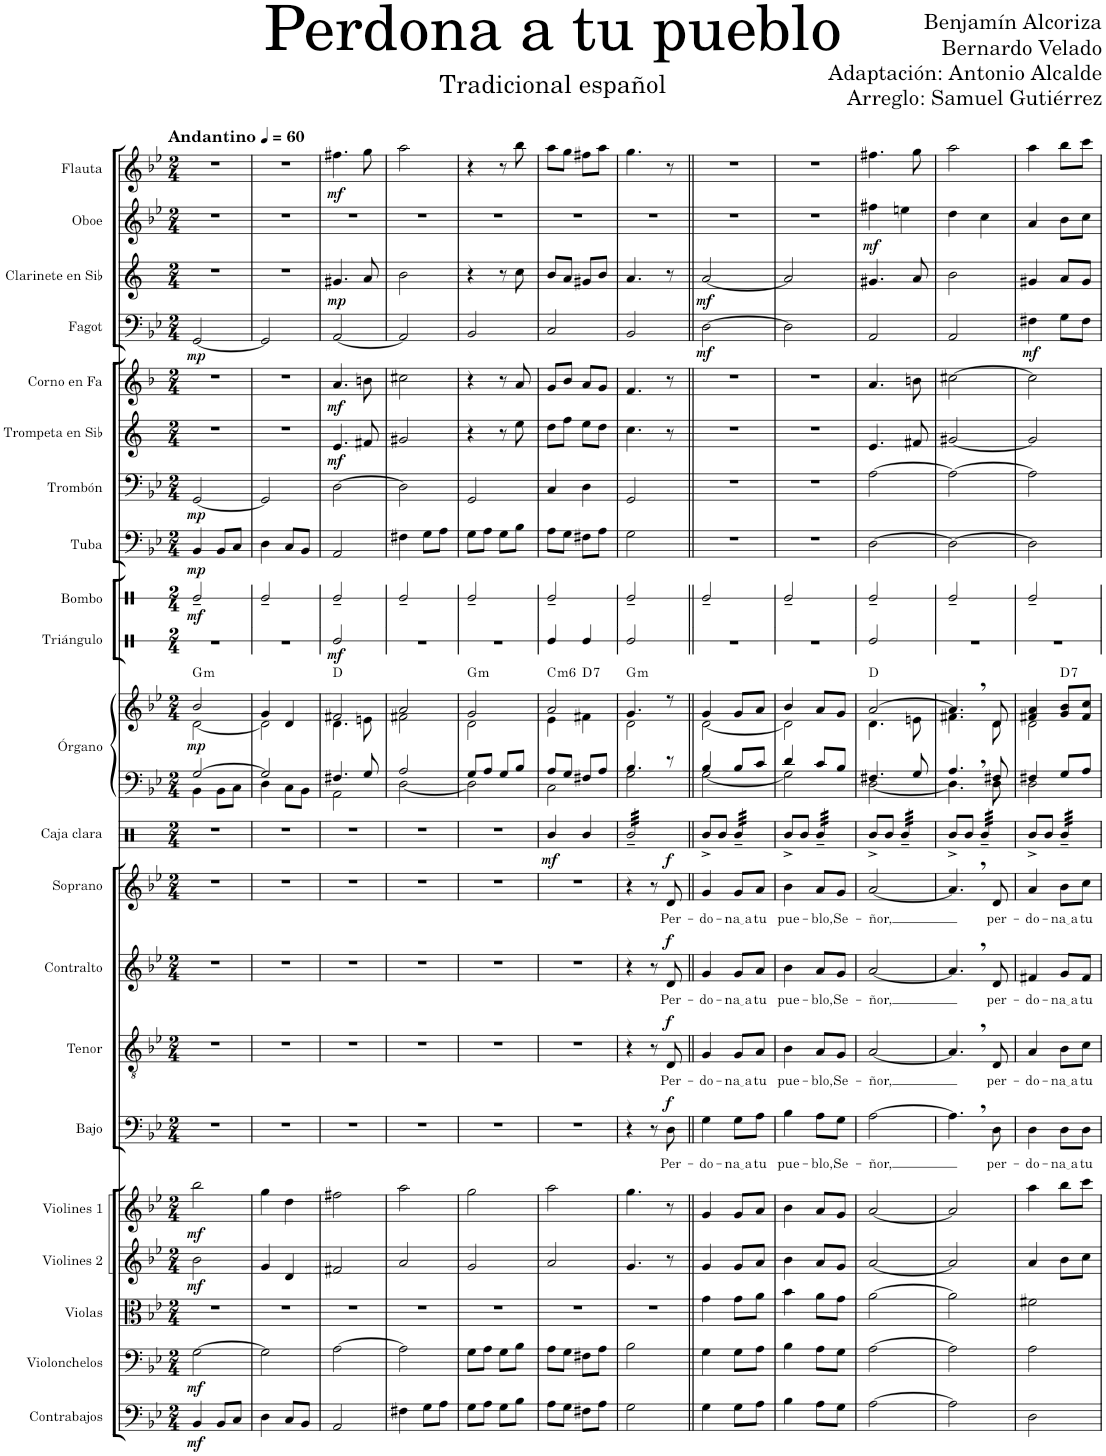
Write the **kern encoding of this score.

**kern	**dynam	**kern	**dynam	**kern	**kern	**dynam	**kern	**dynam	**kern	**text	**dynam	**kern	**text	**dynam	**kern	**text	**dynam	**kern	**text	**dynam	**kern	**dynam	**kern	**kern	**dynam	**harte	**kern	**dynam	**kern	**dynam	**kern	**dynam	**kern	**dynam	**kern	**dynam	**kern	**dynam	**kern	**dynam	**kern	**dynam	**kern	**dynam	**kern	**dynam
*part21	*part21	*part20	*part20	*part19	*part18	*part18	*part17	*part17	*part16	*part16	*part16	*part15	*part15	*part15	*part14	*part14	*part14	*part13	*part13	*part13	*part12	*part12	*part11	*part11	*part11	*part11	*part10	*part10	*part9	*part9	*part8	*part8	*part7	*part7	*part6	*part6	*part5	*part5	*part4	*part4	*part3	*part3	*part2	*part2	*part1	*part1
*staff22	*staff22	*staff21	*staff21	*staff20	*staff19	*staff19	*staff18	*staff18	*staff17	*staff17	*staff17	*staff16	*staff16	*staff16	*staff15	*staff15	*staff15	*staff14	*staff14	*staff14	*staff13	*staff13	*staff12	*staff11	*staff11/12	*	*staff10	*staff10	*staff9	*staff9	*staff8	*staff8	*staff7	*staff7	*staff6	*staff6	*staff5	*staff5	*staff4	*staff4	*staff3	*staff3	*staff2	*staff2	*staff1	*staff1
*I"Contrabajos	*	*I"Violonchelos	*	*I"Violas	*I"Violines 2	*	*I"Violines 1	*	*I"Bajo	*	*	*I"Tenor	*	*	*I"Contralto	*	*	*I"Soprano	*	*	*I"Caja clara	*	*I"Órgano	*	*	*	*I"Triángulo	*	*I"Bombo	*	*I"Tuba	*	*I"Trombón	*	*I"Trompeta en Sib	*	*I"Corno en Fa	*	*I"Fagot	*	*I"Clarinete en Sib	*	*I"Oboe	*	*I"Flauta	*
*I'Cbs.	*	*I'Vcs.	*	*I'Vlas.	*I'Vlns. 2	*	*I'Vlns. 1	*	*I'B.	*	*	*I'T.	*	*	*I'C.	*	*	*I'S.	*	*	*I'Caj.	*	*	*	*	*	*	*	*I'Bmb.	*	*I'Tba.	*	*I'Tbn.	*	*I'Tpt. en Sib	*	*I'Cor. en Fa	*	*I'Fg.	*	*I'Cl. en Sib	*	*I'Ob.	*	*I'Fl.	*
*	*	*	*	*	*	*	*	*	*	*	*	*	*	*	*	*	*	*	*	*	*	*	*	*	*	*	*stria1	*	*stria1	*	*	*	*	*	*	*	*	*	*	*	*	*	*	*	*	*
*clefF4	*	*clefF4	*	*clefC3	*clefG2	*	*clefG2	*	*clefF4	*	*	*clefGv2	*	*	*clefG2	*	*	*clefG2	*	*	*clefX	*	*clefF4	*clefG2	*	*	*clefX	*	*clefX	*	*clefF4	*	*clefF4	*	*clefG2	*	*clefG2	*	*clefF4	*	*clefG2	*	*clefG2	*	*clefG2	*
*Trd7c12	*	*	*	*	*	*	*	*	*	*	*	*	*	*	*	*	*	*	*	*	*	*	*	*	*	*	*	*	*	*	*	*	*	*	*Trd1c2	*	*Trd4c7	*	*	*	*Trd1c2	*	*	*	*	*
*k[b-e-]	*	*k[b-e-]	*	*k[b-e-]	*k[b-e-]	*	*k[b-e-]	*	*k[b-e-]	*	*	*k[b-e-]	*	*	*k[b-e-]	*	*	*k[b-e-]	*	*	*k[]	*	*k[b-e-]	*k[b-e-]	*	*	*k[]	*	*k[]	*	*k[b-e-]	*	*k[b-e-]	*	*k[]	*	*k[b-]	*	*k[b-e-]	*	*k[]	*	*k[b-e-]	*	*k[b-e-]	*
*M2/4	*	*M2/4	*	*M2/4	*M2/4	*	*M2/4	*	*M2/4	*	*	*M2/4	*	*	*M2/4	*	*	*M2/4	*	*	*M2/4	*	*M2/4	*M2/4	*	*	*M2/4	*	*M2/4	*	*M2/4	*	*M2/4	*	*M2/4	*	*M2/4	*	*M2/4	*	*M2/4	*	*M2/4	*	*M2/4	*
*MM60	*	*MM60	*	*MM60	*MM60	*	*MM60	*	*MM60	*	*	*MM60	*	*	*MM60	*	*	*MM60	*	*	*MM60	*	*MM60	*MM60	*	*	*MM60	*	*MM60	*	*MM60	*	*MM60	*	*MM60	*	*MM60	*	*MM60	*	*MM60	*	*MM60	*	*MM60	*
=1	=1	=1	=1	=1	=1	=1	=1	=1	=1	=1	=1	=1	=1	=1	=1	=1	=1	=1	=1	=1	=1	=1	=1	=1	=1	=1	=1	=1	=1	=1	=1	=1	=1	=1	=1	=1	=1	=1	=1	=1	=1	=1	=1	=1	=1	=1
*	*	*	*	*	*	*	*	*	*	*	*	*	*	*	*	*	*	*	*	*	*	*	*^	*^	*	*	*	*	*	*	*	*	*	*	*	*	*	*	*	*	*	*	*	*	*	*
!	!	!	!	!	!	!	!	!	!	!	!	!	!	!	!	!	!	!	!	!	!	!	!	!	!	!	!	!	!	!	!	!	!	!	!	!	!	!	!	!	!	!	!	!	!	!	!LO:TX:a:B:t=Andantino	!
!	!LO:DY:b	!	!LO:DY:b	!	!	!LO:DY:b	!	!LO:DY:b	!	!	!	!	!	!	!	!	!	!	!	!	!	!	!	!	!	!	!LO:DY:b	!LO:H:kt=m	!	!	!	!LO:DY:b	!	!LO:DY:b	!	!LO:DY:b	!	!	!	!	!	!LO:DY:b	!	!	!	!	!	!
4BB-/	mf	[2G\	mf	2r	2b-\	mf	2bb-\	mf	2r	.	.	2r	.	.	2r	.	.	2r	.	.	2r	.	[2G/	4BB-\	2b-/	[2d\	mp	G:min	2r	.	2Re~/	mf	4BB-/	mp	[2GG/	mp	2r	.	2r	.	[2GG/	mp	2r	.	2r	.	2r	.
8BB-/L	.	.	.	.	.	.	.	.	.	.	.	.	.	.	.	.	.	.	.	.	.	.	.	8BB-\L	.	.	.	.	.	.	.	.	8BB-/L	.	.	.	.	.	.	.	.	.	.	.	.	.	.	.
8C/J	.	.	.	.	.	.	.	.	.	.	.	.	.	.	.	.	.	.	.	.	.	.	.	8C\J	.	.	.	.	.	.	.	.	8C/J	.	.	.	.	.	.	.	.	.	.	.	.	.	.	.
=2	=2	=2	=2	=2	=2	=2	=2	=2	=2	=2	=2	=2	=2	=2	=2	=2	=2	=2	=2	=2	=2	=2	=2	=2	=2	=2	=2	=2	=2	=2	=2	=2	=2	=2	=2	=2	=2	=2	=2	=2	=2	=2	=2	=2	=2	=2	=2	=2
4D\	.	2G\]	.	2r	4g/	.	4gg\	.	2r	.	.	2r	.	.	2r	.	.	2r	.	.	2r	.	2G/]	4D\	4g/	2d\]	.	.	2r	.	2Re~/	.	4D\	.	2GG/]	.	2r	.	2r	.	2GG/]	.	2r	.	2r	.	2r	.
8C/L	.	.	.	.	4d/	.	4dd\	.	.	.	.	.	.	.	.	.	.	.	.	.	.	.	.	8C\L	4d/	.	.	.	.	.	.	.	8C/L	.	.	.	.	.	.	.	.	.	.	.	.	.	.	.
8BB-/J	.	.	.	.	.	.	.	.	.	.	.	.	.	.	.	.	.	.	.	.	.	.	.	8BB-\J	.	.	.	.	.	.	.	.	8BB-/J	.	.	.	.	.	.	.	.	.	.	.	.	.	.	.
=3	=3	=3	=3	=3	=3	=3	=3	=3	=3	=3	=3	=3	=3	=3	=3	=3	=3	=3	=3	=3	=3	=3	=3	=3	=3	=3	=3	=3	=3	=3	=3	=3	=3	=3	=3	=3	=3	=3	=3	=3	=3	=3	=3	=3	=3	=3	=3	=3
!	!	!	!	!	!	!	!	!	!	!	!	!	!	!	!	!	!	!	!	!	!	!	!	!	!	!	!	!	!	!LO:DY:b	!	!	!	!	!	!	!	!LO:DY:b	!	!LO:DY:b	!	!	!	!LO:DY:b	!	!	!	!LO:DY:b
2AA/	.	[2A\	.	2r	2f#X/	.	2ff#X\	.	2r	.	.	2r	.	.	2r	.	.	2r	.	.	2r	.	4.F#X/	2AA\	2f#X/	4.d\	.	D:maj	2Re/	mf	2Re~/	.	2AA/	.	[2D\	.	4.e/	mf	4.a/	mf	[2AA/	.	4.g#X/	mp	2r	.	4.ff#X\	mf
.	.	.	.	.	.	.	.	.	.	.	.	.	.	.	.	.	.	.	.	.	.	.	8G/	.	.	8en\	.	.	.	.	.	.	.	.	.	.	8f#X/	.	8bn\	.	.	.	8a/	.	.	.	8gg\	.
=4	=4	=4	=4	=4	=4	=4	=4	=4	=4	=4	=4	=4	=4	=4	=4	=4	=4	=4	=4	=4	=4	=4	=4	=4	=4	=4	=4	=4	=4	=4	=4	=4	=4	=4	=4	=4	=4	=4	=4	=4	=4	=4	=4	=4	=4	=4	=4	=4
4F#X\	.	2A\]	.	2r	2a/	.	2aa\	.	2r	.	.	2r	.	.	2r	.	.	2r	.	.	2r	.	2A/	[2D\	2a/	2f#X\	.	.	2r	.	2Re~/	.	4F#X\	.	2D\]	.	2g#X/	.	2cc#X\	.	2AA/]	.	2b\	.	2r	.	2aa\	.
8G\L	.	.	.	.	.	.	.	.	.	.	.	.	.	.	.	.	.	.	.	.	.	.	.	.	.	.	.	.	.	.	.	.	8G\L	.	.	.	.	.	.	.	.	.	.	.	.	.	.	.
8A\J	.	.	.	.	.	.	.	.	.	.	.	.	.	.	.	.	.	.	.	.	.	.	.	.	.	.	.	.	.	.	.	.	8A\J	.	.	.	.	.	.	.	.	.	.	.	.	.	.	.
=5	=5	=5	=5	=5	=5	=5	=5	=5	=5	=5	=5	=5	=5	=5	=5	=5	=5	=5	=5	=5	=5	=5	=5	=5	=5	=5	=5	=5	=5	=5	=5	=5	=5	=5	=5	=5	=5	=5	=5	=5	=5	=5	=5	=5	=5	=5	=5	=5
!	!	!	!	!	!	!	!	!	!	!	!	!	!	!	!	!	!	!	!	!	!	!	!	!	!	!	!	!LO:H:kt=m	!	!	!	!	!	!	!	!	!	!	!	!	!	!	!	!	!	!	!	!
8G\L	.	8G\L	.	2r	2g/	.	2gg\	.	2r	.	.	2r	.	.	2r	.	.	2r	.	.	2r	.	8G/L	2D\]	2g/	2d\	.	G:min	2r	.	2Re~/	.	8G\L	.	2GG/	.	4r	.	4r	.	2BB-/	.	4r	.	2r	.	4r	.
8A\J	.	8A\J	.	.	.	.	.	.	.	.	.	.	.	.	.	.	.	.	.	.	.	.	8A/J	.	.	.	.	.	.	.	.	.	8A\J	.	.	.	.	.	.	.	.	.	.	.	.	.	.	.
8G\L	.	8G\L	.	.	.	.	.	.	.	.	.	.	.	.	.	.	.	.	.	.	.	.	8G/L	.	.	.	.	.	.	.	.	.	8G\L	.	.	.	8r	.	8r	.	.	.	8r	.	.	.	8r	.
8B-\J	.	8B-\J	.	.	.	.	.	.	.	.	.	.	.	.	.	.	.	.	.	.	.	.	8B-/J	.	.	.	.	.	.	.	.	.	8B-\J	.	.	.	8ee\	.	8a/	.	.	.	8cc\	.	.	.	8bb-\	.
=6	=6	=6	=6	=6	=6	=6	=6	=6	=6	=6	=6	=6	=6	=6	=6	=6	=6	=6	=6	=6	=6	=6	=6	=6	=6	=6	=6	=6	=6	=6	=6	=6	=6	=6	=6	=6	=6	=6	=6	=6	=6	=6	=6	=6	=6	=6	=6	=6
!	!	!	!	!	!	!	!	!	!	!	!	!	!	!	!	!	!	!	!	!	!	!LO:DY:b	!	!	!	!	!	!LO:H:kt=m6	!	!	!	!	!	!	!	!	!	!	!	!	!	!	!	!	!	!	!	!
8A\L	.	8A\L	.	2r	2a/	.	2aa\	.	2r	.	.	2r	.	.	2r	.	.	2r	.	.	4R/	mf	8A/L	2C\	2a/	4e-\	.	C:min6	4Re/	.	2Re~/	.	8A\L	.	4C/	.	8dd\L	.	8g/L	.	2C/	.	8b/L	.	2r	.	8aa\L	.
8G\J	.	8G\J	.	.	.	.	.	.	.	.	.	.	.	.	.	.	.	.	.	.	.	.	8G/J	.	.	.	.	.	.	.	.	.	8G\J	.	.	.	8ff\J	.	8b-/J	.	.	.	8a/J	.	.	.	8gg\J	.
!	!	!	!	!	!	!	!	!	!	!	!	!	!	!	!	!	!	!	!	!	!	!	!	!	!	!	!	!LO:H:kt=7	!	!	!	!	!	!	!	!	!	!	!	!	!	!	!	!	!	!	!	!
8F#X\L	.	8F#X\L	.	.	.	.	.	.	.	.	.	.	.	.	.	.	.	.	.	.	4R/	.	8F#X/L	.	.	4f#X\	.	D:7	4Re/	.	.	.	8F#X\L	.	4D\	.	8ee\L	.	8a/L	.	.	.	8g#X/L	.	.	.	8ff#X\L	.
8A\J	.	8A\J	.	.	.	.	.	.	.	.	.	.	.	.	.	.	.	.	.	.	.	.	8A/J	.	.	.	.	.	.	.	.	.	8A\J	.	.	.	8dd\J	.	8g/J	.	.	.	8b/J	.	.	.	8aa\J	.
=7	=7	=7	=7	=7	=7	=7	=7	=7	=7	=7	=7	=7	=7	=7	=7	=7	=7	=7	=7	=7	=7	=7	=7	=7	=7	=7	=7	=7	=7	=7	=7	=7	=7	=7	=7	=7	=7	=7	=7	=7	=7	=7	=7	=7	=7	=7	=7	=7
!	!	!	!	!	!	!	!	!	!	!	!	!	!	!	!	!	!	!	!	!	!	!	!	!	!	!	!	!LO:H:kt=m	!	!	!	!	!	!	!	!	!	!	!	!	!	!	!	!	!	!	!	!
*	*	*	*	*	*	*	*	*	*	*	*	*	*	*	*	*	*	*	*	*	*tremolo	*	*	*	*	*	*	*	*	*	*	*	*	*	*	*	*	*	*	*	*	*	*	*	*	*	*	*
2G\	.	2B-\	.	2r	4.g/	.	4.gg\	.	4r	.	.	4r	.	.	4r	.	.	4r	.	.	32R~/LLL	.	4.B-/	2G\	4.g/	2d\	.	G:min	2Re/	.	2Re~/	.	2G\	.	2GG/	.	4.cc\	.	4.f/	.	2BB-/	.	4.a/	.	2r	.	4.gg\	.
.	.	.	.	.	.	.	.	.	.	.	.	.	.	.	.	.	.	.	.	.	32R~/	.	.	.	.	.	.	.	.	.	.	.	.	.	.	.	.	.	.	.	.	.	.	.	.	.	.	.
.	.	.	.	.	.	.	.	.	.	.	.	.	.	.	.	.	.	.	.	.	32R~/	.	.	.	.	.	.	.	.	.	.	.	.	.	.	.	.	.	.	.	.	.	.	.	.	.	.	.
.	.	.	.	.	.	.	.	.	.	.	.	.	.	.	.	.	.	.	.	.	32R~/	.	.	.	.	.	.	.	.	.	.	.	.	.	.	.	.	.	.	.	.	.	.	.	.	.	.	.
.	.	.	.	.	.	.	.	.	.	.	.	.	.	.	.	.	.	.	.	.	32R~/	.	.	.	.	.	.	.	.	.	.	.	.	.	.	.	.	.	.	.	.	.	.	.	.	.	.	.
.	.	.	.	.	.	.	.	.	.	.	.	.	.	.	.	.	.	.	.	.	32R~/	.	.	.	.	.	.	.	.	.	.	.	.	.	.	.	.	.	.	.	.	.	.	.	.	.	.	.
.	.	.	.	.	.	.	.	.	.	.	.	.	.	.	.	.	.	.	.	.	32R~/	.	.	.	.	.	.	.	.	.	.	.	.	.	.	.	.	.	.	.	.	.	.	.	.	.	.	.
.	.	.	.	.	.	.	.	.	.	.	.	.	.	.	.	.	.	.	.	.	32R~/	.	.	.	.	.	.	.	.	.	.	.	.	.	.	.	.	.	.	.	.	.	.	.	.	.	.	.
.	.	.	.	.	.	.	.	.	8r	.	.	8r	.	.	8r	.	.	8r	.	.	32R~/	.	.	.	.	.	.	.	.	.	.	.	.	.	.	.	.	.	.	.	.	.	.	.	.	.	.	.
.	.	.	.	.	.	.	.	.	.	.	.	.	.	.	.	.	.	.	.	.	32R~/	.	.	.	.	.	.	.	.	.	.	.	.	.	.	.	.	.	.	.	.	.	.	.	.	.	.	.
.	.	.	.	.	.	.	.	.	.	.	.	.	.	.	.	.	.	.	.	.	32R~/	.	.	.	.	.	.	.	.	.	.	.	.	.	.	.	.	.	.	.	.	.	.	.	.	.	.	.
.	.	.	.	.	.	.	.	.	.	.	.	.	.	.	.	.	.	.	.	.	32R~/	.	.	.	.	.	.	.	.	.	.	.	.	.	.	.	.	.	.	.	.	.	.	.	.	.	.	.
!	!	!	!	!	!	!	!	!	!	!LO:LY:b	!LO:DY:a	!	!LO:LY:b	!LO:DY:a	!	!LO:LY:b	!LO:DY:a	!	!LO:LY:b	!LO:DY:a	!	!	!	!	!	!	!	!	!	!	!	!	!	!	!	!	!	!	!	!	!	!	!	!	!	!	!	!
.	.	.	.	.	8r	.	8r	.	8D\	Per-	f	8D/	Per-	f	8d/	Per-	f	8d/	Per-	f	32R~/	.	8r	.	8r	.	.	.	.	.	.	.	.	.	.	.	8r	.	8r	.	.	.	8r	.	.	.	8r	.
.	.	.	.	.	.	.	.	.	.	.	.	.	.	.	.	.	.	.	.	.	32R~/	.	.	.	.	.	.	.	.	.	.	.	.	.	.	.	.	.	.	.	.	.	.	.	.	.	.	.
.	.	.	.	.	.	.	.	.	.	.	.	.	.	.	.	.	.	.	.	.	32R~/	.	.	.	.	.	.	.	.	.	.	.	.	.	.	.	.	.	.	.	.	.	.	.	.	.	.	.
.	.	.	.	.	.	.	.	.	.	.	.	.	.	.	.	.	.	.	.	.	32R~/JJJ	.	.	.	.	.	.	.	.	.	.	.	.	.	.	.	.	.	.	.	.	.	.	.	.	.	.	.
=8||	=8||	=8||	=8||	=8||	=8||	=8||	=8||	=8||	=8||	=8||	=8||	=8||	=8||	=8||	=8||	=8||	=8||	=8||	=8||	=8||	=8||	=8||	=8||	=8||	=8||	=8||	=8||	=8||	=8||	=8||	=8||	=8||	=8||	=8||	=8||	=8||	=8||	=8||	=8||	=8||	=8||	=8||	=8||	=8||	=8||	=8||	=8||	=8||
!	!	!	!	!	!	!	!	!	!	!LO:LY:b	!	!	!LO:LY:b	!	!	!LO:LY:b	!	!	!LO:LY:b	!	!	!	!	!	!	!	!	!	!	!	!	!	!	!	!	!	!	!	!	!	!	!LO:DY:b	!	!LO:DY:b	!	!	!	!
4G\	.	4G\	.	4g\	4g/	.	4g/	.	4G\	-do-	.	4G/	-do-	.	4g/	-do-	.	4g/	-do-	.	8R^/L	.	4B-/	[2G\	4g/	[2d\	.	.	2r	.	2Re~/	.	2r	.	2r	.	2r	.	2r	.	[2D\	mf	[2a/	mf	2r	.	2r	.
.	.	.	.	.	.	.	.	.	.	.	.	.	.	.	.	.	.	.	.	.	8R/J	.	.	.	.	.	.	.	.	.	.	.	.	.	.	.	.	.	.	.	.	.	.	.	.	.	.	.
!	!	!	!	!	!	!	!	!	!	!LO:LY:b	!	!	!LO:LY:b	!	!	!LO:LY:b	!	!	!LO:LY:b	!	!	!	!	!	!	!	!	!	!	!	!	!	!	!	!	!	!	!	!	!	!	!	!	!	!	!	!	!
8G\L	.	8G\L	.	8g\L	8g/L	.	8g/L	.	8G\L	na a	.	8G/L	na a	.	8g/L	na a	.	8g/L	na a	.	32R~/LLL	.	8B-/L	.	8g/L	.	.	.	.	.	.	.	.	.	.	.	.	.	.	.	.	.	.	.	.	.	.	.
.	.	.	.	.	.	.	.	.	.	.	.	.	.	.	.	.	.	.	.	.	32R~/	.	.	.	.	.	.	.	.	.	.	.	.	.	.	.	.	.	.	.	.	.	.	.	.	.	.	.
.	.	.	.	.	.	.	.	.	.	.	.	.	.	.	.	.	.	.	.	.	32R~/	.	.	.	.	.	.	.	.	.	.	.	.	.	.	.	.	.	.	.	.	.	.	.	.	.	.	.
.	.	.	.	.	.	.	.	.	.	.	.	.	.	.	.	.	.	.	.	.	32R~/	.	.	.	.	.	.	.	.	.	.	.	.	.	.	.	.	.	.	.	.	.	.	.	.	.	.	.
!	!	!	!	!	!	!	!	!	!	!LO:LY:b	!	!	!LO:LY:b	!	!	!LO:LY:b	!	!	!LO:LY:b	!	!	!	!	!	!	!	!	!	!	!	!	!	!	!	!	!	!	!	!	!	!	!	!	!	!	!	!	!
8A\J	.	8A\J	.	8a\J	8a/J	.	8a/J	.	8A\J	tu	.	8A/J	tu	.	8a/J	tu	.	8a/J	tu	.	32R~/	.	8c/J	.	8a/J	.	.	.	.	.	.	.	.	.	.	.	.	.	.	.	.	.	.	.	.	.	.	.
.	.	.	.	.	.	.	.	.	.	.	.	.	.	.	.	.	.	.	.	.	32R~/	.	.	.	.	.	.	.	.	.	.	.	.	.	.	.	.	.	.	.	.	.	.	.	.	.	.	.
.	.	.	.	.	.	.	.	.	.	.	.	.	.	.	.	.	.	.	.	.	32R~/	.	.	.	.	.	.	.	.	.	.	.	.	.	.	.	.	.	.	.	.	.	.	.	.	.	.	.
.	.	.	.	.	.	.	.	.	.	.	.	.	.	.	.	.	.	.	.	.	32R~/JJJ	.	.	.	.	.	.	.	.	.	.	.	.	.	.	.	.	.	.	.	.	.	.	.	.	.	.	.
=9	=9	=9	=9	=9	=9	=9	=9	=9	=9	=9	=9	=9	=9	=9	=9	=9	=9	=9	=9	=9	=9	=9	=9	=9	=9	=9	=9	=9	=9	=9	=9	=9	=9	=9	=9	=9	=9	=9	=9	=9	=9	=9	=9	=9	=9	=9	=9	=9
!	!	!	!	!	!	!	!	!	!	!LO:LY:b	!	!	!LO:LY:b	!	!	!LO:LY:b	!	!	!LO:LY:b	!	!	!	!	!	!	!	!	!	!	!	!	!	!	!	!	!	!	!	!	!	!	!	!	!	!	!	!	!
4B-\	.	4B-\	.	4b-\	4b-\	.	4b-\	.	4B-\	pue-	.	4B-\	pue-	.	4b-\	pue-	.	4b-\	pue-	.	8R^/L	.	4d/	2G\]	4b-/	2d\]	.	.	2r	.	2Re~/	.	2r	.	2r	.	2r	.	2r	.	2D\]	.	2a/]	.	2r	.	2r	.
.	.	.	.	.	.	.	.	.	.	.	.	.	.	.	.	.	.	.	.	.	8R/J	.	.	.	.	.	.	.	.	.	.	.	.	.	.	.	.	.	.	.	.	.	.	.	.	.	.	.
!	!	!	!	!	!	!	!	!	!	!LO:LY:b	!	!	!LO:LY:b	!	!	!LO:LY:b	!	!	!LO:LY:b	!	!	!	!	!	!	!	!	!	!	!	!	!	!	!	!	!	!	!	!	!	!	!	!	!	!	!	!	!
8A\L	.	8A\L	.	8a\L	8a/L	.	8a/L	.	8A\L	-blo,	.	8A/L	-blo,	.	8a/L	-blo,	.	8a/L	-blo,	.	32R~/LLL	.	8c/L	.	8a/L	.	.	.	.	.	.	.	.	.	.	.	.	.	.	.	.	.	.	.	.	.	.	.
.	.	.	.	.	.	.	.	.	.	.	.	.	.	.	.	.	.	.	.	.	32R~/	.	.	.	.	.	.	.	.	.	.	.	.	.	.	.	.	.	.	.	.	.	.	.	.	.	.	.
.	.	.	.	.	.	.	.	.	.	.	.	.	.	.	.	.	.	.	.	.	32R~/	.	.	.	.	.	.	.	.	.	.	.	.	.	.	.	.	.	.	.	.	.	.	.	.	.	.	.
.	.	.	.	.	.	.	.	.	.	.	.	.	.	.	.	.	.	.	.	.	32R~/	.	.	.	.	.	.	.	.	.	.	.	.	.	.	.	.	.	.	.	.	.	.	.	.	.	.	.
!	!	!	!	!	!	!	!	!	!	!LO:LY:b	!	!	!LO:LY:b	!	!	!LO:LY:b	!	!	!LO:LY:b	!	!	!	!	!	!	!	!	!	!	!	!	!	!	!	!	!	!	!	!	!	!	!	!	!	!	!	!	!
8G\J	.	8G\J	.	8g\J	8g/J	.	8g/J	.	8G\J	Se-	.	8G/J	Se-	.	8g/J	Se-	.	8g/J	Se-	.	32R~/	.	8B-/J	.	8g/J	.	.	.	.	.	.	.	.	.	.	.	.	.	.	.	.	.	.	.	.	.	.	.
.	.	.	.	.	.	.	.	.	.	.	.	.	.	.	.	.	.	.	.	.	32R~/	.	.	.	.	.	.	.	.	.	.	.	.	.	.	.	.	.	.	.	.	.	.	.	.	.	.	.
.	.	.	.	.	.	.	.	.	.	.	.	.	.	.	.	.	.	.	.	.	32R~/	.	.	.	.	.	.	.	.	.	.	.	.	.	.	.	.	.	.	.	.	.	.	.	.	.	.	.
.	.	.	.	.	.	.	.	.	.	.	.	.	.	.	.	.	.	.	.	.	32R~/JJJ	.	.	.	.	.	.	.	.	.	.	.	.	.	.	.	.	.	.	.	.	.	.	.	.	.	.	.
=10	=10	=10	=10	=10	=10	=10	=10	=10	=10	=10	=10	=10	=10	=10	=10	=10	=10	=10	=10	=10	=10	=10	=10	=10	=10	=10	=10	=10	=10	=10	=10	=10	=10	=10	=10	=10	=10	=10	=10	=10	=10	=10	=10	=10	=10	=10	=10	=10
!	!	!	!	!	!	!	!	!	!	!LO:LY:b	!	!	!LO:LY:b	!	!	!LO:LY:b	!	!	!LO:LY:b	!	!	!	!	!	!	!	!	!	!	!	!	!	!	!	!	!	!	!	!	!	!	!	!	!	!	!LO:DY:b	!	!
[2A\	.	[2A\	.	[2a\	[2a/	.	[2a/	.	[2A\	-ñor,	.	[2A/	-ñor,	.	[2a/	-ñor,	.	[2a/	-ñor,	.	8R^/L	.	4.F#X/	[2D\	[2a/	4.d\	.	D:maj	2Re/	.	2Re~/	.	[2D\	.	[2A\	.	4.e/	.	4.a/	.	2AA/	.	4.g#X/	.	4ff#X\	mf	4.ff#X\	.
.	.	.	.	.	.	.	.	.	.	.	.	.	.	.	.	.	.	.	.	.	8R/J	.	.	.	.	.	.	.	.	.	.	.	.	.	.	.	.	.	.	.	.	.	.	.	.	.	.	.
.	.	.	.	.	.	.	.	.	.	.	.	.	.	.	.	.	.	.	.	.	32R~/LLL	.	.	.	.	.	.	.	.	.	.	.	.	.	.	.	.	.	.	.	.	.	.	.	4een\	.	.	.
.	.	.	.	.	.	.	.	.	.	.	.	.	.	.	.	.	.	.	.	.	32R~/	.	.	.	.	.	.	.	.	.	.	.	.	.	.	.	.	.	.	.	.	.	.	.	.	.	.	.
.	.	.	.	.	.	.	.	.	.	.	.	.	.	.	.	.	.	.	.	.	32R~/	.	.	.	.	.	.	.	.	.	.	.	.	.	.	.	.	.	.	.	.	.	.	.	.	.	.	.
.	.	.	.	.	.	.	.	.	.	.	.	.	.	.	.	.	.	.	.	.	32R~/	.	.	.	.	.	.	.	.	.	.	.	.	.	.	.	.	.	.	.	.	.	.	.	.	.	.	.
.	.	.	.	.	.	.	.	.	.	.	.	.	.	.	.	.	.	.	.	.	32R~/	.	8G/	.	.	8en\	.	.	.	.	.	.	.	.	.	.	8f#X/	.	8bn\	.	.	.	8a/	.	.	.	8gg\	.
.	.	.	.	.	.	.	.	.	.	.	.	.	.	.	.	.	.	.	.	.	32R~/	.	.	.	.	.	.	.	.	.	.	.	.	.	.	.	.	.	.	.	.	.	.	.	.	.	.	.
.	.	.	.	.	.	.	.	.	.	.	.	.	.	.	.	.	.	.	.	.	32R~/	.	.	.	.	.	.	.	.	.	.	.	.	.	.	.	.	.	.	.	.	.	.	.	.	.	.	.
.	.	.	.	.	.	.	.	.	.	.	.	.	.	.	.	.	.	.	.	.	32R~/JJJ	.	.	.	.	.	.	.	.	.	.	.	.	.	.	.	.	.	.	.	.	.	.	.	.	.	.	.
=11	=11	=11	=11	=11	=11	=11	=11	=11	=11	=11	=11	=11	=11	=11	=11	=11	=11	=11	=11	=11	=11	=11	=11	=11	=11	=11	=11	=11	=11	=11	=11	=11	=11	=11	=11	=11	=11	=11	=11	=11	=11	=11	=11	=11	=11	=11	=11	=11
2A\]	.	2A\]	.	2a\]	2a/]	.	2a/]	.	4.A,\]	.	.	4.A,/]	.	.	4.a,/]	.	.	4.a,/]	.	.	8R^/L	.	4.A,/	4.D\]	4.a,/]	4.f#X\	.	.	2r	.	2Re~/	.	2D\_	.	2A\_	.	[2g#X/	.	[2cc#X\	.	2AA/	.	2b\	.	4dd\	.	2aa\	.
.	.	.	.	.	.	.	.	.	.	.	.	.	.	.	.	.	.	.	.	.	8R/J	.	.	.	.	.	.	.	.	.	.	.	.	.	.	.	.	.	.	.	.	.	.	.	.	.	.	.
.	.	.	.	.	.	.	.	.	.	.	.	.	.	.	.	.	.	.	.	.	32R~/LLL	.	.	.	.	.	.	.	.	.	.	.	.	.	.	.	.	.	.	.	.	.	.	.	4cc\	.	.	.
.	.	.	.	.	.	.	.	.	.	.	.	.	.	.	.	.	.	.	.	.	32R~/	.	.	.	.	.	.	.	.	.	.	.	.	.	.	.	.	.	.	.	.	.	.	.	.	.	.	.
.	.	.	.	.	.	.	.	.	.	.	.	.	.	.	.	.	.	.	.	.	32R~/	.	.	.	.	.	.	.	.	.	.	.	.	.	.	.	.	.	.	.	.	.	.	.	.	.	.	.
.	.	.	.	.	.	.	.	.	.	.	.	.	.	.	.	.	.	.	.	.	32R~/	.	.	.	.	.	.	.	.	.	.	.	.	.	.	.	.	.	.	.	.	.	.	.	.	.	.	.
!	!	!	!	!	!	!	!	!	!	!LO:LY:b	!	!	!LO:LY:b	!	!	!LO:LY:b	!	!	!LO:LY:b	!	!	!	!	!	!	!	!	!	!	!	!	!	!	!	!	!	!	!	!	!	!	!	!	!	!	!	!	!
.	.	.	.	.	.	.	.	.	8D\	per-	.	8D/	per-	.	8d/	per-	.	8d/	per-	.	32R~/	.	8F#X/	8D\	8d/	8d\	.	.	.	.	.	.	.	.	.	.	.	.	.	.	.	.	.	.	.	.	.	.
.	.	.	.	.	.	.	.	.	.	.	.	.	.	.	.	.	.	.	.	.	32R~/	.	.	.	.	.	.	.	.	.	.	.	.	.	.	.	.	.	.	.	.	.	.	.	.	.	.	.
.	.	.	.	.	.	.	.	.	.	.	.	.	.	.	.	.	.	.	.	.	32R~/	.	.	.	.	.	.	.	.	.	.	.	.	.	.	.	.	.	.	.	.	.	.	.	.	.	.	.
.	.	.	.	.	.	.	.	.	.	.	.	.	.	.	.	.	.	.	.	.	32R~/JJJ	.	.	.	.	.	.	.	.	.	.	.	.	.	.	.	.	.	.	.	.	.	.	.	.	.	.	.
=12	=12	=12	=12	=12	=12	=12	=12	=12	=12	=12	=12	=12	=12	=12	=12	=12	=12	=12	=12	=12	=12	=12	=12	=12	=12	=12	=12	=12	=12	=12	=12	=12	=12	=12	=12	=12	=12	=12	=12	=12	=12	=12	=12	=12	=12	=12	=12	=12
!	!	!	!	!	!	!	!	!	!	!LO:LY:b	!	!	!LO:LY:b	!	!	!LO:LY:b	!	!	!LO:LY:b	!	!	!	!	!	!	!	!	!	!	!	!	!	!	!	!	!	!	!	!	!	!	!LO:DY:b	!	!	!	!	!	!
2D\	.	2A\	.	2f#X\	4a/	.	4aa\	.	4D\	-do-	.	4A/	-do-	.	4f#X/	-do-	.	4a/	-do-	.	8R^/L	.	4F#X/	2D\	4f#X/ 4a/	2d\	.	.	2r	.	2Re~/	.	2D\]	.	2A\]	.	2g#/]	.	2cc#\]	.	4F#X\	mf	4g#X/	.	4a/	.	4aa\	.
.	.	.	.	.	.	.	.	.	.	.	.	.	.	.	.	.	.	.	.	.	8R/J	.	.	.	.	.	.	.	.	.	.	.	.	.	.	.	.	.	.	.	.	.	.	.	.	.	.	.
!	!	!	!	!	!	!	!	!	!	!LO:LY:b	!	!	!LO:LY:b	!	!	!LO:LY:b	!	!	!LO:LY:b	!	!	!	!	!	!	!	!	!LO:H:kt=7	!	!	!	!	!	!	!	!	!	!	!	!	!	!	!	!	!	!	!	!
.	.	.	.	.	8b-\L	.	8bb-\L	.	8D\L	na a	.	8B-\L	na a	.	8g/L	na a	.	8b-\L	na a	.	32R~/LLL	.	8G/L	.	8g/ 8b-/L	.	.	D:7	.	.	.	.	.	.	.	.	.	.	.	.	8G\L	.	8a/L	.	8b-\L	.	8bb-\L	.
.	.	.	.	.	.	.	.	.	.	.	.	.	.	.	.	.	.	.	.	.	32R~/	.	.	.	.	.	.	.	.	.	.	.	.	.	.	.	.	.	.	.	.	.	.	.	.	.	.	.
.	.	.	.	.	.	.	.	.	.	.	.	.	.	.	.	.	.	.	.	.	32R~/	.	.	.	.	.	.	.	.	.	.	.	.	.	.	.	.	.	.	.	.	.	.	.	.	.	.	.
.	.	.	.	.	.	.	.	.	.	.	.	.	.	.	.	.	.	.	.	.	32R~/	.	.	.	.	.	.	.	.	.	.	.	.	.	.	.	.	.	.	.	.	.	.	.	.	.	.	.
!	!	!	!	!	!	!	!	!	!	!LO:LY:b	!	!	!LO:LY:b	!	!	!LO:LY:b	!	!	!LO:LY:b	!	!	!	!	!	!	!	!	!	!	!	!	!	!	!	!	!	!	!	!	!	!	!	!	!	!	!	!	!
.	.	.	.	.	8cc\J	.	8ccc\J	.	8D\J	tu	.	8c\J	tu	.	8f#/J	tu	.	8cc\J	tu	.	32R~/	.	8A/J	.	8f#/ 8cc/J	.	.	.	.	.	.	.	.	.	.	.	.	.	.	.	8F#\J	.	8g#/J	.	8cc\J	.	8ccc\J	.
.	.	.	.	.	.	.	.	.	.	.	.	.	.	.	.	.	.	.	.	.	32R~/	.	.	.	.	.	.	.	.	.	.	.	.	.	.	.	.	.	.	.	.	.	.	.	.	.	.	.
.	.	.	.	.	.	.	.	.	.	.	.	.	.	.	.	.	.	.	.	.	32R~/	.	.	.	.	.	.	.	.	.	.	.	.	.	.	.	.	.	.	.	.	.	.	.	.	.	.	.
.	.	.	.	.	.	.	.	.	.	.	.	.	.	.	.	.	.	.	.	.	32R~/JJJ	.	.	.	.	.	.	.	.	.	.	.	.	.	.	.	.	.	.	.	.	.	.	.	.	.	.	.
*	*	*	*	*	*	*	*	*	*	*	*	*	*	*	*	*	*	*	*	*	*Xtremolo	*	*	*	*	*	*	*	*	*	*	*	*	*	*	*	*	*	*	*	*	*	*	*	*	*	*	*
*	*	*	*	*	*	*	*	*	*	*	*	*	*	*	*	*	*	*	*	*	*	*	*v	*v	*	*	*	*	*	*	*	*	*	*	*	*	*	*	*	*	*	*	*	*	*	*	*	*
*	*	*	*	*	*	*	*	*	*	*	*	*	*	*	*	*	*	*	*	*	*	*	*	*v	*v	*	*	*	*	*	*	*	*	*	*	*	*	*	*	*	*	*	*	*	*	*	*
=	=	=	=	=	=	=	=	=	=	=	=	=	=	=	=	=	=	=	=	=	=	=	=	=	=	=	=	=	=	=	=	=	=	=	=	=	=	=	=	=	=	=	=	=	=	=
*-	*-	*-	*-	*-	*-	*-	*-	*-	*-	*-	*-	*-	*-	*-	*-	*-	*-	*-	*-	*-	*-	*-	*-	*-	*-	*-	*-	*-	*-	*-	*-	*-	*-	*-	*-	*-	*-	*-	*-	*-	*-	*-	*-	*-	*-	*-
